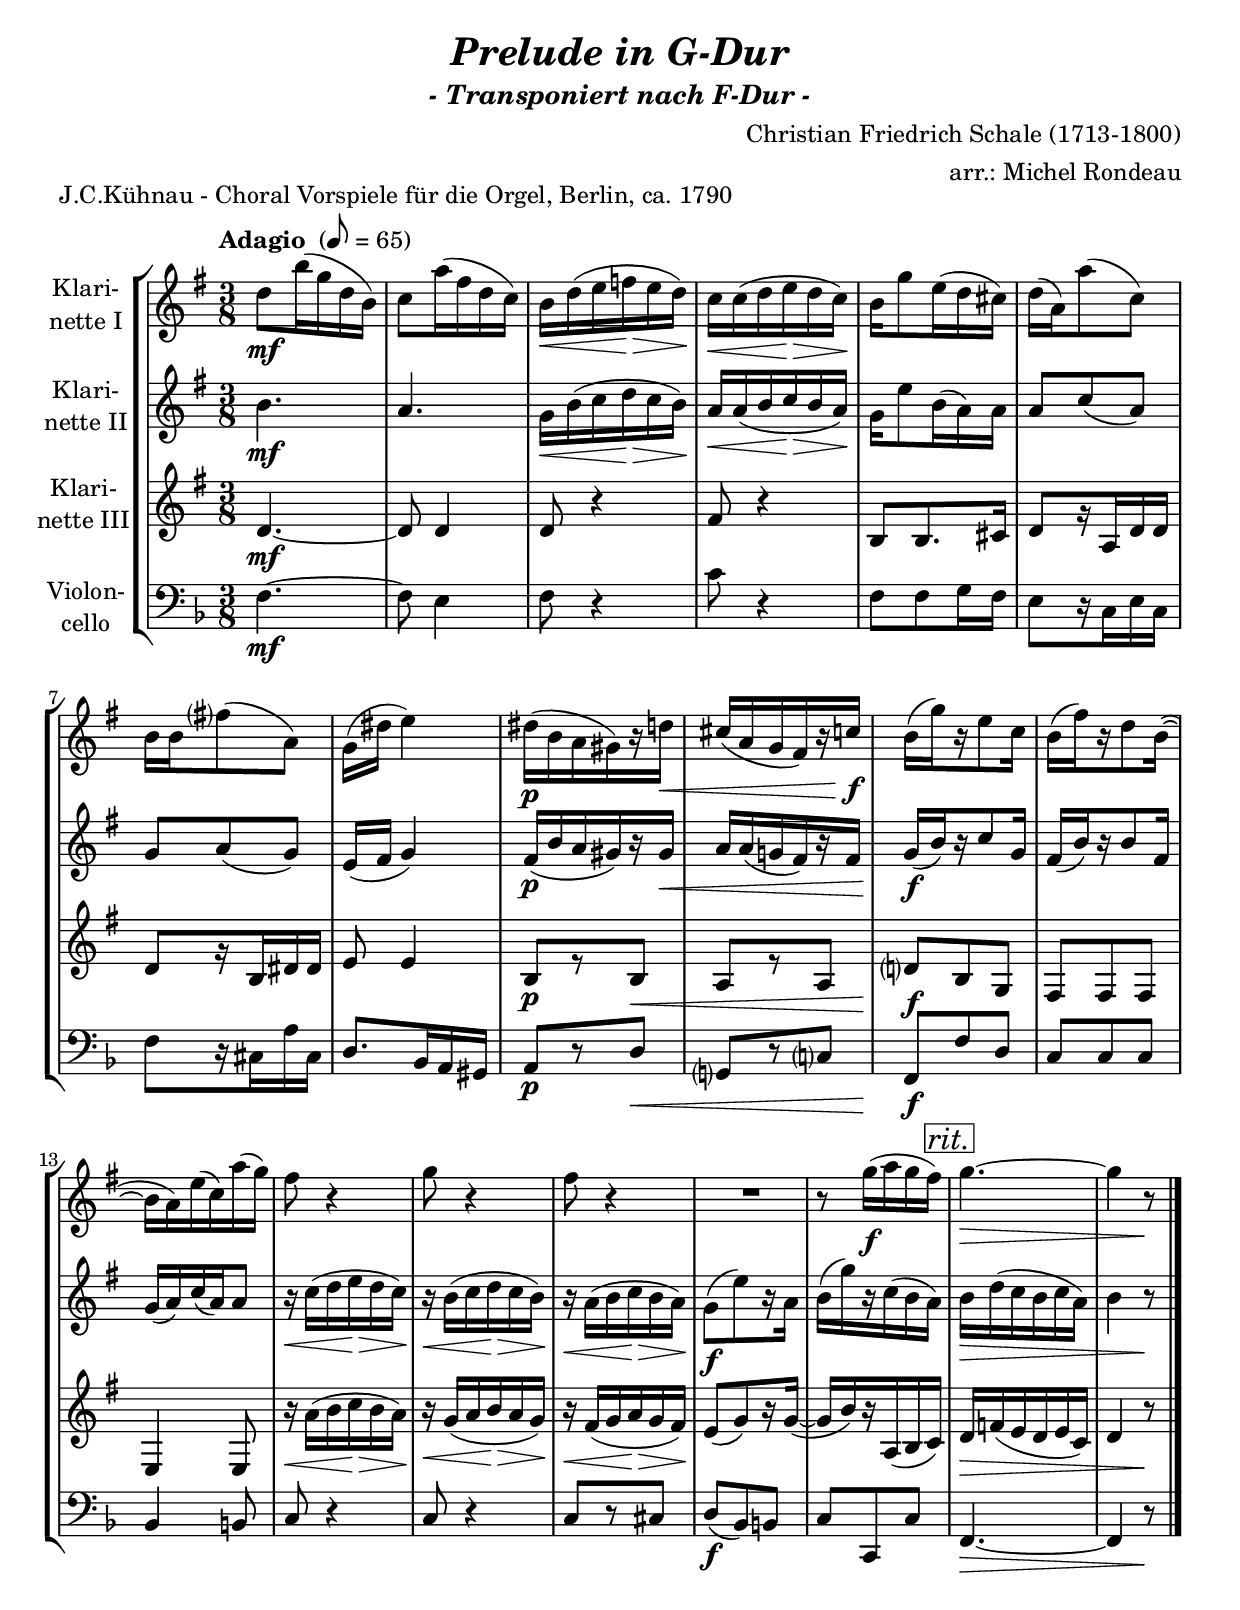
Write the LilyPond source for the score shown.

\version "2.18.2"
\include "deutsch.ly"
  
#(set-global-staff-size 21)

\header {
  title     = \markup \bold \italic "Prelude in G-Dur"
  subtitle  = \markup \italic "- Transponiert nach F-Dur -"
  composer  = "Christian Friedrich Schale (1713-1800)"
  arranger  = "arr.: Michel Rondeau"
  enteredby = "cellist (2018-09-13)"
  piece     = "J.C.Kühnau - Choral Vorspiele für die Orgel, Berlin, ca. 1790"
}

voiceconsts = {
  \key g \major
  \time 3/8
  \clef "treble"
%  \numericTimeSignature
  \compressFullBarRests
  % Set default beaming for all staves
% \set Timing.beamExceptions = #'()
% \set Timing.baseMoment     = #(ly:make-moment 1 4)
% \set Timing.beatStructure  = #'(1 1 1)
  \tempo "Adagio " 8=65
}

micl = "clarinet"
mifl = "flute"
miob = "oboe"
mifh = "french horn"
misx = "tenor sax"
mist = "string ensemble 1"
miba = "cello"

rit  = \mark \markup \box \italic "rit."

va = \relative c'' {
  \voiceconsts

  d8\mf h'16( g d h)
  c8 a'16( fis d c)
  h\< d( e f\!\> e d)\!
  c\< c( d e\!\> d c)\!
  h[ g'8 e16( d cis)]
  d( a) a'8( c,)
  h16 h fis'?8( a,)
  g16( dis' e4)

  dis16[(\p h a gis) r d']\<
  cis[( a g fis) r c']\!\f
  h[( g') r e8 c16]
  h[( fis') r d8 h16](~
  h a) e'( c) a'( g)
  fis8 r4

  g8 r4
  fis8 r4
  R4.
  r8 g16(\f a g fis) \rit
  g4.~\>
  g4 r8\! \bar "|."
}

vb = \relative c'' {
  \voiceconsts

  h4.\mf
  a
  g16\< h( c d\!\> c h)\!
  a\< a( h c\!\> h a)\!
  g[ e'8 h16( a) a]
  a8 c( a)
  g a( g)
  e16( fis g4)
  fis16[(\p h a gis) r gis]\<

  a[ a( g! fis) r fis]
  g[(\!\f h) r c8 g16]
  fis[( h) r h8 fis16]
  g( a) c( a) a8
  r16\< c( d e\!\> d c)\!
  r\< h( c d\!\> c h)\!

  r\< a( h c\!\> h a)\!
  g8[(\f e') r16 a,]
  h[( g') r c,( h a)] \rit
  h\> d( c h c a)
  h4 r8\! \bar "|."
}

vc = \relative c' {
  \voiceconsts

  d4.~\mf
  d8 d4
  d8 r4
  fis8 r4
  h,8 h8. cis16
  d8[ r16 a d d]
  d8[ r16 h dis dis]
  e8 e4
  h8[\p r h]\<

  a[ r a]
  d?\!\f h g
  fis fis fis
  e4 e8
  r16\< a'( h c\!\> h a)\!
  r\< g( a h\!\> a g)\!
  r\< fis( g a\!\> g fis)\!

  e8[( g) r16 g](~
  g[ h) r a,( h c)] \rit
  d\> f( e d e c)
  d4 r8\! \bar "|."
}

vd = \relative c' {
  \voiceconsts
  \clef "bass"

  g4.~\mf
  g8 fis4
  g8 r4
  d'8 r4
  g,8 g a16 g
  fis8[ r16 d fis d]
  g8[ r16 dis h' dis,]
  e8. c16 h ais
  h8[\p r e]\<
  a,?[ r d?]

  g,\!\f g' e
  d d d
  c4 cis8
  d r4
  d8 r4
  d8[ r dis]
  e(\f c) cis
  d d, d' \rit
  g,4.~\>
  g4 r8\! \bar "|."
}


music = \new StaffGroup <<
      \new Staff {
	\set Staff.midiInstrument = \micl
	\set Staff.instrumentName = \markup \center-column { "Klari-" "nette I" }
	\transpose g g { \va }
      }

      \new Staff {
	\set Staff.midiInstrument = \micl
	\set Staff.instrumentName = \markup \center-column { "Klari-" "nette II" }
	\transpose g g { \vb }
      }

      \new Staff {
	\set Staff.midiInstrument = \micl
	\set Staff.instrumentName = \markup \center-column { "Klari-" "nette III" }
	\transpose g g { \vc }
      }

      \new Staff {
	\set Staff.midiInstrument = \miba
	\set Staff.instrumentName = \markup \center-column { "Violon-" "cello" }
	\transpose g f { \vd }
      }
>>

\book {
  \score {
    \music
    \layout {}
  }

  \score {
    \unfoldRepeats \music

    \midi {
      \context {
        \Score
      }
    }
  }
}
